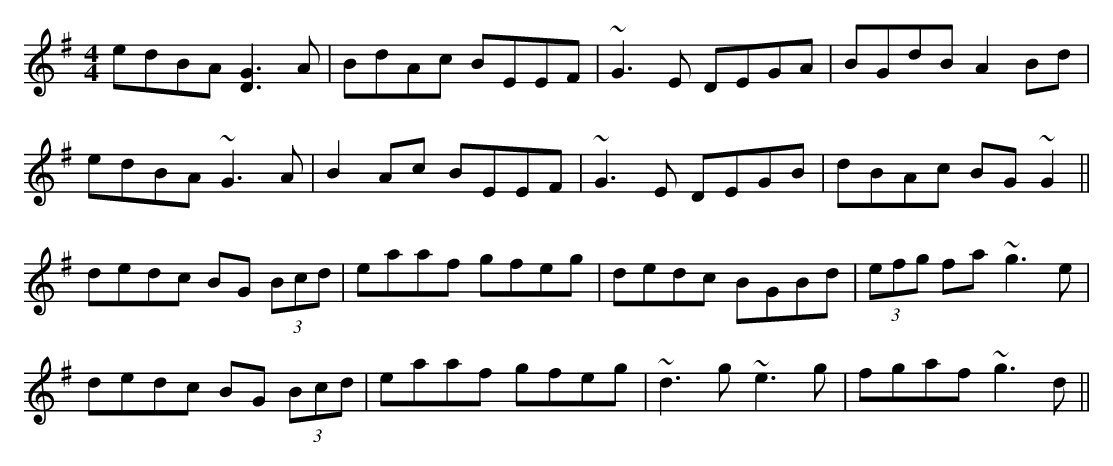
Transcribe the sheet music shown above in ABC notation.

X:1
M:4/4
K:G
edBA [G3D3]A|BdAc BEEF|~G3E DEGA|BGdB A2Bd|
edBA ~G3A|B2Ac BEEF|~G3E DEGB|dBAc BG~G2||
dedc BG (3Bcd|eaaf gfeg|dedc BGBd|(3efg fa ~g3e|
dedc BG (3Bcd|eaaf gfeg|~d3g ~e3g|fgaf ~g3d||
